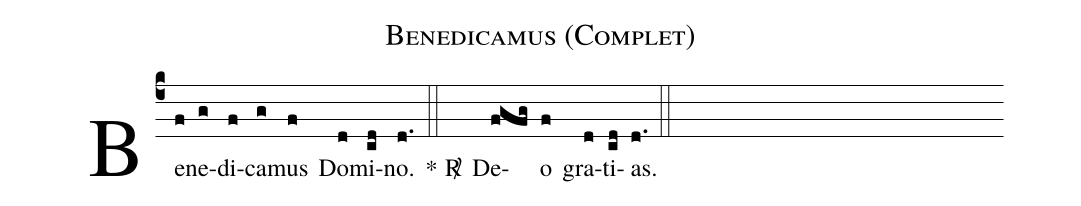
name:Benedicamus (Complet);
%%
(c4) Be(f)ne(g)di(f)ca(g)mus(f) Do(d)mi(cd)no.(d.) *(::) <v>\Rbar</v>() De(fgfg)o(f) gra(d)ti(cd)as.(d.) (::)
